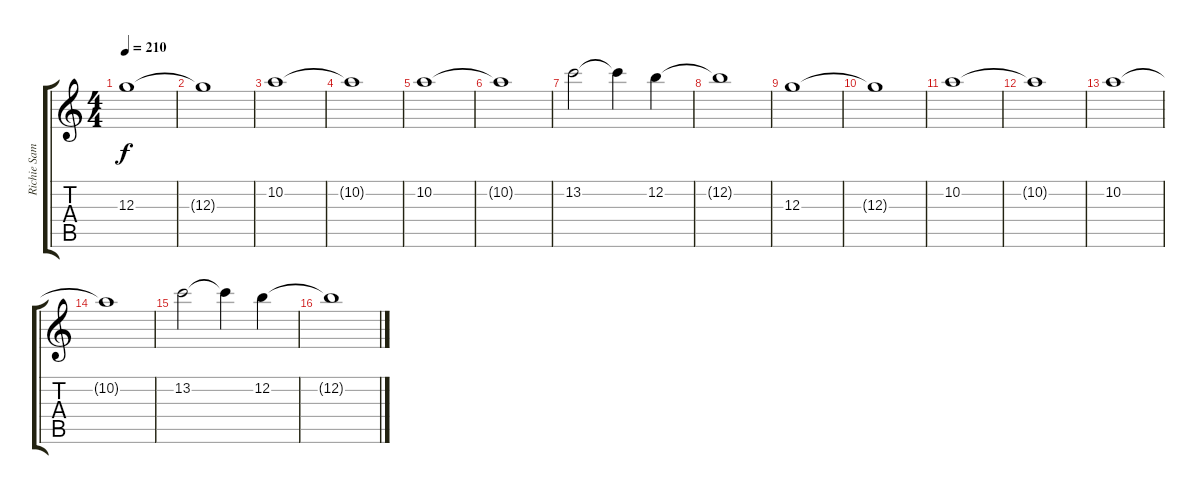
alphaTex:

\track ("Richie Sambora-2" "Richie Sam") {instrument distortionguitar}
\staff {score tabs}
\tuning (E4 B3 G3 D3 A2 E2) {hide}
\ts (4 4)
\tempo 210
\clef g2
\ks c
12.3.1{dy f} |
12.3{t}.1 |
10.2.1 |
10.2{t}.1 |
10.2.1 |
10.2{t}.1 |
13.2.2 13.2{t}.4 12.2.4 |
12.2{t}.1 |
12.3.1 |
12.3{t}.1 |
10.2.1 |
10.2{t}.1 |
10.2.1 |
10.2{t}.1 |
13.2.2 13.2{t}.4 12.2.4 |
12.2{t}.1
